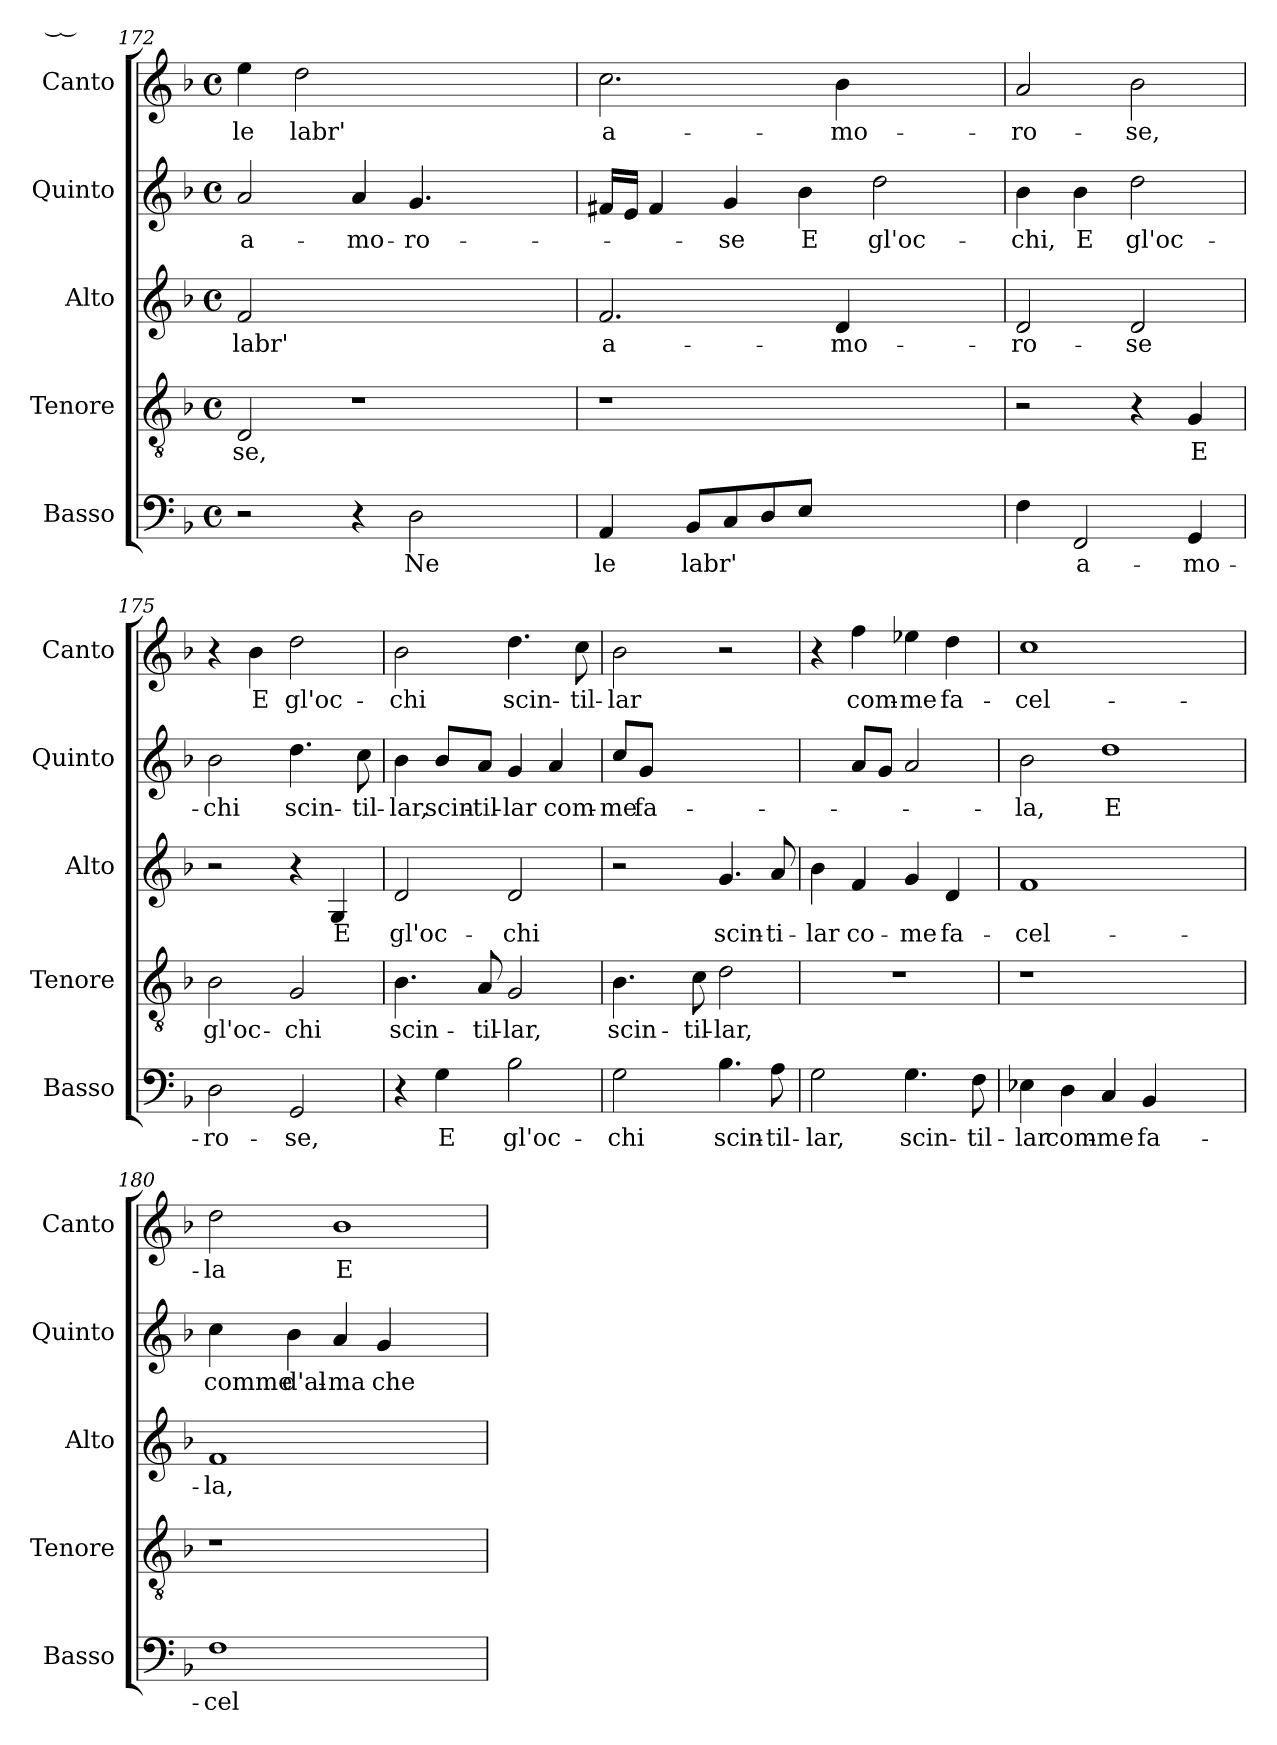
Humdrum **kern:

**kern	**text	**kern	**text	**kern	**text	**kern	**text	**kern	**text
*part5	*part5	*part4	*part4	*part3	*part3	*part2	*part2	*part1	*part1
*staff5	*staff5	*staff4	*staff4	*staff3	*staff3	*staff2	*staff2	*staff1	*staff1
*I"Basso	*	*I"Tenore	*	*I"Alto	*	*I"Quinto	*	*I"Canto	*
*I'Basso	*	*I'Tenore	*	*I'Alto	*	*I'Quinto	*	*I'Canto	*
!!LO:LB:g=z
*clefF4	*	*clefGv2	*	*clefG2	*	*clefG2	*	*clefG2	*
*k[b-]	*	*k[b-]	*	*k[b-]	*	*k[b-]	*	*k[b-]	*
*F:	*	*F:	*	*F:	*	*F:	*	*F:	*
*M4/4	*	*M4/4	*	*M4/4	*	*M4/4	*	*M4/4	*
*met(c)	*	*met(c)	*	*met(c)	*	*met(c)	*	*met(c)	*
=172	=172	=172	=172	=172	=172	=172	=172	=172	=172
!	!	!	!LO:LY:b	!	!LO:LY:b	!	!LO:LY:b	!	!LO:LY:b
2r	.	2D/	-se,	2f/	labr'	2a/	a-	4ee\	le
!	!	!	!	!	!	!	!	!	!LO:LY:b
.	.	.	.	.	.	.	.	2dd\	labr'
!	!	!	!	!	!	!	!LO:LY:b	!	!
4r	.	1r	.	1ryy	.	4a/	-mo-	.	.
!	!LO:LY:b	!	!	!	!	!	!LO:LY:b	!	!
2D\	Ne	.	.	.	.	4.g/	-ro-	2.ryy	.
.	.	.	.	.	.	4.ryy	.	.	.
4ryy	.	.	.	.	.	.	.	.	.
!!LO:PB:g=z
=173	=173	=173	=173	=173	=173	=173	=173	=173	=173
!	!LO:LY:b	!	!	!	!LO:LY:b	!	!	!	!LO:LY:b
4AA/	le	1r	.	2.f/	a-	16f#X/LL	.	2.cc\	a-
.	.	.	.	.	.	16e/JJ	.	.	.
.	.	.	.	.	.	4f#i/	.	.	.
!	!LO:LY:b	!	!	!	!	!	!	!	!
8BB-/L	labr'	.	.	.	.	.	.	.	.
!	!	!	!	!	!	!	!LO:LY:b	!	!
8C/	.	.	.	.	.	4g/	-se	.	.
8D/	.	.	.	.	.	.	.	.	.
!	!	!	!	!	!	!	!LO:LY:b	!	!
8E/J	.	.	.	.	.	4b-\	E	.	.
!	!	!	!	!	!LO:LY:b	!	!	!	!LO:LY:b
2ryy	.	.	.	4d/	-mo-	.	.	4b-\	-mo-
!	!	!	!	!	!	!	!LO:LY:b	!	!
.	.	.	.	.	.	2dd\	gl'oc-	.	.
.	.	4.ryy	.	4.ryy	.	.	.	4.ryy	.
8ryy	.	.	.	.	.	.	.	.	.
!!LO:LB:g=z
=174	=174	=174	=174	=174	=174	=174	=174	=174	=174
!	!LO:LY:b	!	!	!	!LO:LY:b	!	!LO:LY:b	!	!LO:LY:b
4F\	___	2r	.	2d/	-ro-	4b-\	-chi,	2a/	-ro-
!	!LO:LY:b	!	!	!	!	!	!LO:LY:b	!	!
2FF/	a-	.	.	.	.	4b-\	E	.	.
!	!	!	!	!	!LO:LY:b	!	!LO:LY:b	!	!LO:LY:b
.	.	4r	.	2d/	-se	2dd\	gl'oc-	2b-\	-se,
!	!LO:LY:b	!	!LO:LY:b	!	!	!	!	!	!
4GG/	-mo-	4G/	E	.	.	.	.	.	.
=175	=175	=175	=175	=175	=175	=175	=175	=175	=175
!	!LO:LY:b	!	!LO:LY:b	!	!	!	!LO:LY:b	!	!
2D\	-ro-	2B-\	gl'oc-	2r	.	2b-\	-chi	4r	.
!	!	!	!	!	!	!	!	!	!LO:LY:b
.	.	.	.	.	.	.	.	4b-\	E
!	!LO:LY:b	!	!LO:LY:b	!	!	!	!LO:LY:b	!	!LO:LY:b
2GG/	-se,	2G/	-chi	4r	.	4.dd\	scin-	2dd\	gl'oc-
!	!	!	!	!	!LO:LY:b	!	!	!	!
.	.	.	.	4G/	E	.	.	.	.
!	!	!	!	!	!	!	!LO:LY:b	!	!
.	.	.	.	.	.	8cc\	-til-	.	.
=176	=176	=176	=176	=176	=176	=176	=176	=176	=176
!	!	!	!LO:LY:b	!	!LO:LY:b	!	!LO:LY:b	!	!LO:LY:b
4r	.	4.B-\	scin-	2d/	gl'oc-	4b-\	-lar,	2b-\	-chi
!	!LO:LY:b	!	!	!	!	!	!LO:LY:b	!	!
4G\	E	.	.	.	.	8b-/L	scin-	.	.
!	!	!	!LO:LY:b	!	!	!	!LO:LY:b	!	!
.	.	8A/	-til-	.	.	8a/J	-til-	.	.
!	!LO:LY:b	!	!LO:LY:b	!	!LO:LY:b	!	!LO:LY:b	!	!LO:LY:b
2B-\	gl'oc-	2G/	-lar,	2d/	-chi	4g/	-lar	4.dd\	scin-
!	!	!	!	!	!	!	!LO:LY:b	!	!
.	.	.	.	.	.	4a/	com-	.	.
!	!	!	!	!	!	!	!	!	!LO:LY:b
.	.	.	.	.	.	.	.	8cc\	-til-
=177	=177	=177	=177	=177	=177	=177	=177	=177	=177
!	!LO:LY:b	!	!LO:LY:b	!	!	!	!LO:LY:b	!	!LO:LY:b
2G\	-chi	4.B-\	scin-	2r	.	8cc/L	-me	2b-\	-lar
!	!	!	!	!	!	!	!LO:LY:b	!	!
.	.	.	.	.	.	8g/J	fa-	.	.
!	!	!	!	!	!	!	!LO:LY:b	!	!
.	.	.	.	.	.	[4b-\yy	-cel-	.	.
!	!	!	!LO:LY:b	!	!	!	!	!	!
.	.	8c\	-til-	.	.	.	.	.	.
!	!LO:LY:b	!	!LO:LY:b	!	!LO:LY:b	!	!	!	!
4.B-\	scin-	2d\	-lar,	4.g/	scin-	2ryy	.	2r	.
!	!LO:LY:b	!	!	!	!LO:LY:b	!	!	!	!
8A\	-til-	.	.	8a/	-ti-	.	.	.	.
!!LO:PB:g=z
=178	=178	=178	=178	=178	=178	=178	=178	=178	=178
!	!LO:LY:b	!	!	!	!LO:LY:b	!	!	!	!
2G\	-lar,	1r	.	4b-\	-lar	4b-\yy]	.	4r	.
!	!	!	!	!	!LO:LY:b	!	!	!	!LO:LY:b
.	.	.	.	4f/	co-	8a/L	.	4ff\	com-
.	.	.	.	.	.	8g/J	.	.	.
!	!LO:LY:b	!	!	!	!LO:LY:b	!	!	!	!LO:LY:b
4.G\	scin-	.	.	4g/	-me	2a/	.	4ee-X\	-me
!	!	!	!	!	!LO:LY:b	!	!	!	!LO:LY:b
.	.	.	.	4d/	fa-	.	.	4dd\	fa-
!	!LO:LY:b	!	!	!	!	!	!	!	!
8F\	-til-	.	.	.	.	.	.	.	.
!!LO:LB:g=z
=179	=179	=179	=179	=179	=179	=179	=179	=179	=179
!	!LO:LY:b	!	!	!	!LO:LY:b	!	!LO:LY:b	!	!LO:LY:b
4E-X\	-lar	1r	.	1f	-cel-	2b-\	-la,	1cc	-cel-
!	!LO:LY:b	!	!	!	!	!	!	!	!
4D\	com-	.	.	.	.	.	.	.	.
!	!LO:LY:b	!	!	!	!	!	!LO:LY:b	!	!
4C/	-me	.	.	.	.	1dd	E	.	.
!	!LO:LY:b	!	!	!	!	!	!	!	!
4BB-/	fa-	.	.	.	.	.	.	.	.
2ryy	.	2ryy	.	2ryy	.	.	.	2ryy	.
!!LO:LB:g=z
=180	=180	=180	=180	=180	=180	=180	=180	=180	=180
!	!LO:LY:b	!	!	!	!LO:LY:b	!	!LO:LY:b	!	!LO:LY:b
1F	-cel-	1r	.	1f	-la,	4cc\	comme	2dd\	-la
!	!	!	!	!	!	!	!LO:LY:b	!	!
.	.	.	.	.	.	4b-\	d'al-	.	.
!	!	!	!	!	!	!	!LO:LY:b	!	!LO:LY:b
.	.	.	.	.	.	4a/	-ma	1b-	E
!	!	!	!	!	!	!	!LO:LY:b	!	!
.	.	.	.	.	.	4g/	che	.	.
2ryy	.	2ryy	.	2ryy	.	2ryy	.	.	.
=	=	=	=	=	=	=	=	=	=
*-	*-	*-	*-	*-	*-	*-	*-	*-	*-
